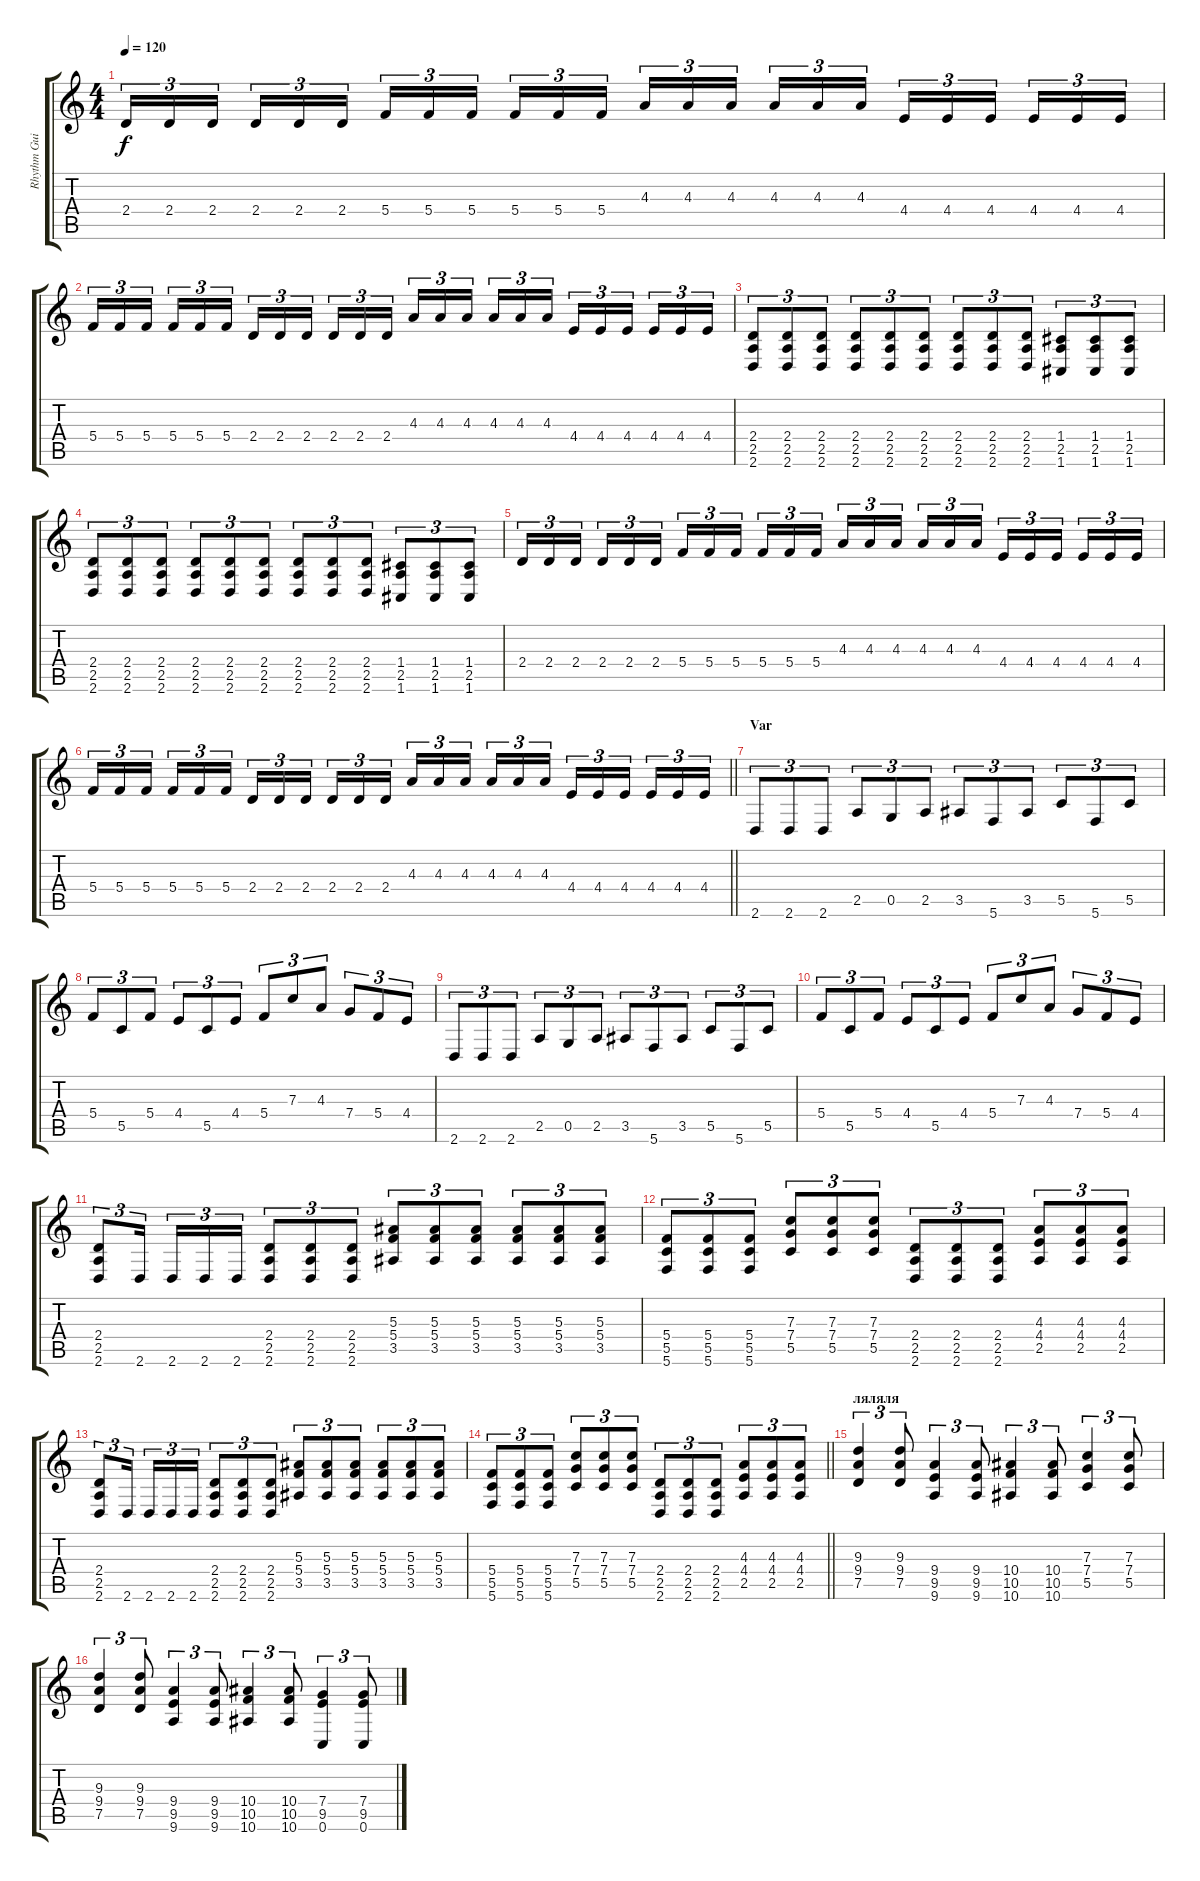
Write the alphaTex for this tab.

\track ("Rhythm Guitar" "Rhythm Gui") {instrument distortionguitar}
\staff {score tabs}
\tuning (D4 A3 F3 C3 G2 C2) {hide}
\ts (4 4)
\tempo 120
\clef g2
\ks c
2.4.16{tu (3 2) dy f} 2.4.16{tu (3 2)} 2.4.16{tu (3 2) beam splitsecondary} 2.4.16{tu (3 2)} 2.4.16{tu (3 2)} 2.4.16{tu (3 2)} 5.4.16{tu (3 2)} 5.4.16{tu (3 2)} 5.4.16{tu (3 2) beam splitsecondary} 5.4.16{tu (3 2)} 5.4.16{tu (3 2)} 5.4.16{tu (3 2)} 4.3.16{tu (3 2)} 4.3.16{tu (3 2)} 4.3.16{tu (3 2) beam splitsecondary} 4.3.16{tu (3 2)} 4.3.16{tu (3 2)} 4.3.16{tu (3 2)} 4.4.16{tu (3 2)} 4.4.16{tu (3 2)} 4.4.16{tu (3 2) beam splitsecondary} 4.4.16{tu (3 2)} 4.4.16{tu (3 2)} 4.4.16{tu (3 2)} |
5.4.16{tu (3 2)} 5.4.16{tu (3 2)} 5.4.16{tu (3 2) beam splitsecondary} 5.4.16{tu (3 2)} 5.4.16{tu (3 2)} 5.4.16{tu (3 2)} 2.4.16{tu (3 2)} 2.4.16{tu (3 2)} 2.4.16{tu (3 2) beam splitsecondary} 2.4.16{tu (3 2)} 2.4.16{tu (3 2)} 2.4.16{tu (3 2)} 4.3.16{tu (3 2)} 4.3.16{tu (3 2)} 4.3.16{tu (3 2) beam splitsecondary} 4.3.16{tu (3 2)} 4.3.16{tu (3 2)} 4.3.16{tu (3 2)} 4.4.16{tu (3 2)} 4.4.16{tu (3 2)} 4.4.16{tu (3 2) beam splitsecondary} 4.4.16{tu (3 2)} 4.4.16{tu (3 2)} 4.4.16{tu (3 2)} |
(2.4 2.5 2.6).8{tu (3 2)} (2.4 2.5 2.6).8{tu (3 2)} (2.4 2.5 2.6).8{tu (3 2)} (2.4 2.5 2.6).8{tu (3 2)} (2.4 2.5 2.6).8{tu (3 2)} (2.4 2.5 2.6).8{tu (3 2)} (2.4 2.5 2.6).8{tu (3 2)} (2.4 2.5 2.6).8{tu (3 2)} (2.4 2.5 2.6).8{tu (3 2)} (1.4 2.5 1.6).8{tu (3 2)} (1.4 2.5 1.6).8{tu (3 2)} (1.4 2.5 1.6).8{tu (3 2)} |
(2.4 2.5 2.6).8{tu (3 2)} (2.4 2.5 2.6).8{tu (3 2)} (2.4 2.5 2.6).8{tu (3 2)} (2.4 2.5 2.6).8{tu (3 2)} (2.4 2.5 2.6).8{tu (3 2)} (2.4 2.5 2.6).8{tu (3 2)} (2.4 2.5 2.6).8{tu (3 2)} (2.4 2.5 2.6).8{tu (3 2)} (2.4 2.5 2.6).8{tu (3 2)} (1.4 2.5 1.6).8{tu (3 2)} (1.4 2.5 1.6).8{tu (3 2)} (1.4 2.5 1.6).8{tu (3 2)} |
2.4.16{tu (3 2)} 2.4.16{tu (3 2)} 2.4.16{tu (3 2) beam splitsecondary} 2.4.16{tu (3 2)} 2.4.16{tu (3 2)} 2.4.16{tu (3 2)} 5.4.16{tu (3 2)} 5.4.16{tu (3 2)} 5.4.16{tu (3 2) beam splitsecondary} 5.4.16{tu (3 2)} 5.4.16{tu (3 2)} 5.4.16{tu (3 2)} 4.3.16{tu (3 2)} 4.3.16{tu (3 2)} 4.3.16{tu (3 2) beam splitsecondary} 4.3.16{tu (3 2)} 4.3.16{tu (3 2)} 4.3.16{tu (3 2)} 4.4.16{tu (3 2)} 4.4.16{tu (3 2)} 4.4.16{tu (3 2) beam splitsecondary} 4.4.16{tu (3 2)} 4.4.16{tu (3 2)} 4.4.16{tu (3 2)} |
\barLineRight lightlight
5.4.16{tu (3 2)} 5.4.16{tu (3 2)} 5.4.16{tu (3 2) beam splitsecondary} 5.4.16{tu (3 2)} 5.4.16{tu (3 2)} 5.4.16{tu (3 2)} 2.4.16{tu (3 2)} 2.4.16{tu (3 2)} 2.4.16{tu (3 2) beam splitsecondary} 2.4.16{tu (3 2)} 2.4.16{tu (3 2)} 2.4.16{tu (3 2)} 4.3.16{tu (3 2)} 4.3.16{tu (3 2)} 4.3.16{tu (3 2) beam splitsecondary} 4.3.16{tu (3 2)} 4.3.16{tu (3 2)} 4.3.16{tu (3 2)} 4.4.16{tu (3 2)} 4.4.16{tu (3 2)} 4.4.16{tu (3 2) beam splitsecondary} 4.4.16{tu (3 2)} 4.4.16{tu (3 2)} 4.4.16{tu (3 2)} |
\section ("" "Var")
2.6.8{tu (3 2)} 2.6.8{tu (3 2)} 2.6.8{tu (3 2)} 2.5.8{tu (3 2)} 0.5.8{tu (3 2)} 2.5.8{tu (3 2)} 3.5.8{tu (3 2)} 5.6.8{tu (3 2)} 3.5.8{tu (3 2)} 5.5.8{tu (3 2)} 5.6.8{tu (3 2)} 5.5.8{tu (3 2)} |
5.4.8{tu (3 2)} 5.5.8{tu (3 2)} 5.4.8{tu (3 2)} 4.4.8{tu (3 2)} 5.5.8{tu (3 2)} 4.4.8{tu (3 2)} 5.4.8{tu (3 2)} 7.3.8{tu (3 2)} 4.3.8{tu (3 2)} 7.4.8{tu (3 2)} 5.4.8{tu (3 2)} 4.4.8{tu (3 2)} |
2.6.8{tu (3 2)} 2.6.8{tu (3 2)} 2.6.8{tu (3 2)} 2.5.8{tu (3 2)} 0.5.8{tu (3 2)} 2.5.8{tu (3 2)} 3.5.8{tu (3 2)} 5.6.8{tu (3 2)} 3.5.8{tu (3 2)} 5.5.8{tu (3 2)} 5.6.8{tu (3 2)} 5.5.8{tu (3 2)} |
5.4.8{tu (3 2)} 5.5.8{tu (3 2)} 5.4.8{tu (3 2)} 4.4.8{tu (3 2)} 5.5.8{tu (3 2)} 4.4.8{tu (3 2)} 5.4.8{tu (3 2)} 7.3.8{tu (3 2)} 4.3.8{tu (3 2)} 7.4.8{tu (3 2)} 5.4.8{tu (3 2)} 4.4.8{tu (3 2)} |
(2.4 2.5 2.6).8{tu (3 2)} 2.6.16{tu (3 2) beam splitsecondary} 2.6.16{tu (3 2)} 2.6.16{tu (3 2)} 2.6.16{tu (3 2)} (2.4 2.5 2.6).8{tu (3 2)} (2.4 2.5 2.6).8{tu (3 2)} (2.4 2.5 2.6).8{tu (3 2)} (5.3 5.4 3.5).8{tu (3 2)} (5.3 5.4 3.5).8{tu (3 2)} (5.3 5.4 3.5).8{tu (3 2)} (5.3 5.4 3.5).8{tu (3 2)} (5.3 5.4 3.5).8{tu (3 2)} (5.3 5.4 3.5).8{tu (3 2)} |
(5.4 5.5 5.6).8{tu (3 2)} (5.4 5.5 5.6).8{tu (3 2)} (5.4 5.5 5.6).8{tu (3 2)} (7.3 7.4 5.5).8{tu (3 2)} (7.3 7.4 5.5).8{tu (3 2)} (7.3 7.4 5.5).8{tu (3 2)} (2.4 2.5 2.6).8{tu (3 2)} (2.4 2.5 2.6).8{tu (3 2)} (2.4 2.5 2.6).8{tu (3 2)} (4.3 4.4 2.5).8{tu (3 2)} (4.3 4.4 2.5).8{tu (3 2)} (4.3 4.4 2.5).8{tu (3 2)} |
(2.4 2.5 2.6).8{tu (3 2)} 2.6.16{tu (3 2) beam splitsecondary} 2.6.16{tu (3 2)} 2.6.16{tu (3 2)} 2.6.16{tu (3 2)} (2.4 2.5 2.6).8{tu (3 2)} (2.4 2.5 2.6).8{tu (3 2)} (2.4 2.5 2.6).8{tu (3 2)} (5.3 5.4 3.5).8{tu (3 2)} (5.3 5.4 3.5).8{tu (3 2)} (5.3 5.4 3.5).8{tu (3 2)} (5.3 5.4 3.5).8{tu (3 2)} (5.3 5.4 3.5).8{tu (3 2)} (5.3 5.4 3.5).8{tu (3 2)} |
\barLineRight lightlight
(5.4 5.5 5.6).8{tu (3 2)} (5.4 5.5 5.6).8{tu (3 2)} (5.4 5.5 5.6).8{tu (3 2)} (7.3 7.4 5.5).8{tu (3 2)} (7.3 7.4 5.5).8{tu (3 2)} (7.3 7.4 5.5).8{tu (3 2)} (2.4 2.5 2.6).8{tu (3 2)} (2.4 2.5 2.6).8{tu (3 2)} (2.4 2.5 2.6).8{tu (3 2)} (4.3 4.4 2.5).8{tu (3 2)} (4.3 4.4 2.5).8{tu (3 2)} (4.3 4.4 2.5).8{tu (3 2)} |
\section ("" "ляляля")
(9.3 9.4 7.5).4{tu (3 2)} (9.3 9.4 7.5).8{tu (3 2)} (9.4 9.5 9.6).4{tu (3 2)} (9.4 9.5 9.6).8{tu (3 2)} (10.4 10.5 10.6).4{tu (3 2)} (10.4 10.5 10.6).8{tu (3 2)} (7.3 7.4 5.5).4{tu (3 2)} (7.3 7.4 5.5).8{tu (3 2)} |
(9.3 9.4 7.5).4{tu (3 2)} (9.3 9.4 7.5).8{tu (3 2)} (9.4 9.5 9.6).4{tu (3 2)} (9.4 9.5 9.6).8{tu (3 2)} (10.4 10.5 10.6).4{tu (3 2)} (10.4 10.5 10.6).8{tu (3 2)} (7.4 9.5 0.6).4{tu (3 2)} (7.4 9.5 0.6).8{tu (3 2)}
